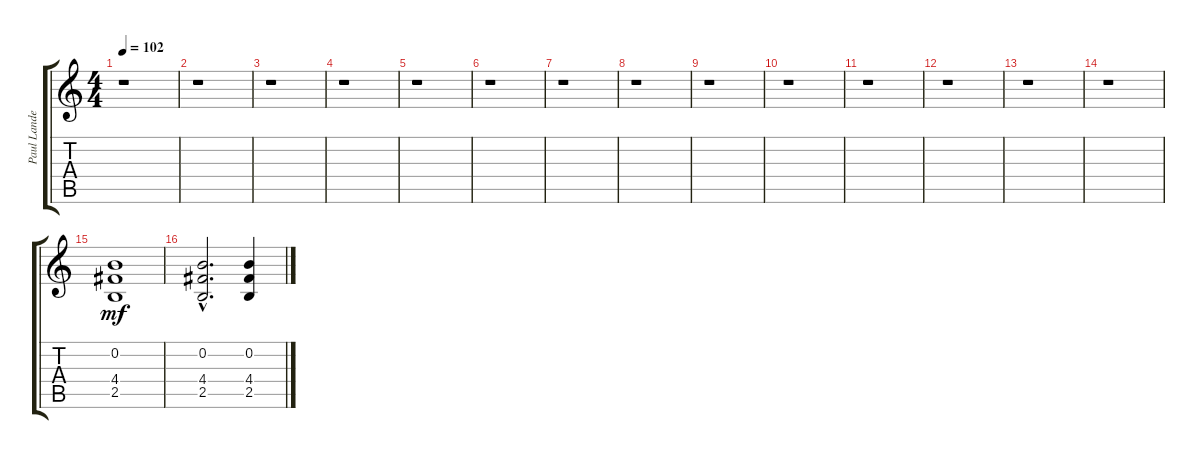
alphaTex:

\track ("Paul Landers" "Paul Lande") {instrument overdrivenguitar}
\staff {score tabs}
\tuning (E4 B3 G3 D3 A2 E2) {hide}
\ts (4 4)
\tempo 102
\clef g2
\ks c
r.1{dy mf} |
r.1 |
r.1 |
r.1 |
r.1 |
r.1 |
r.1 |
r.1 |
r.1 |
r.1 |
r.1 |
r.1 |
r.1 |
r.1 |
(0.2 4.4 2.5).1 |
(0.2{hac} 4.4{hac} 2.5{hac}).2{d} (0.2 4.4 2.5).4
